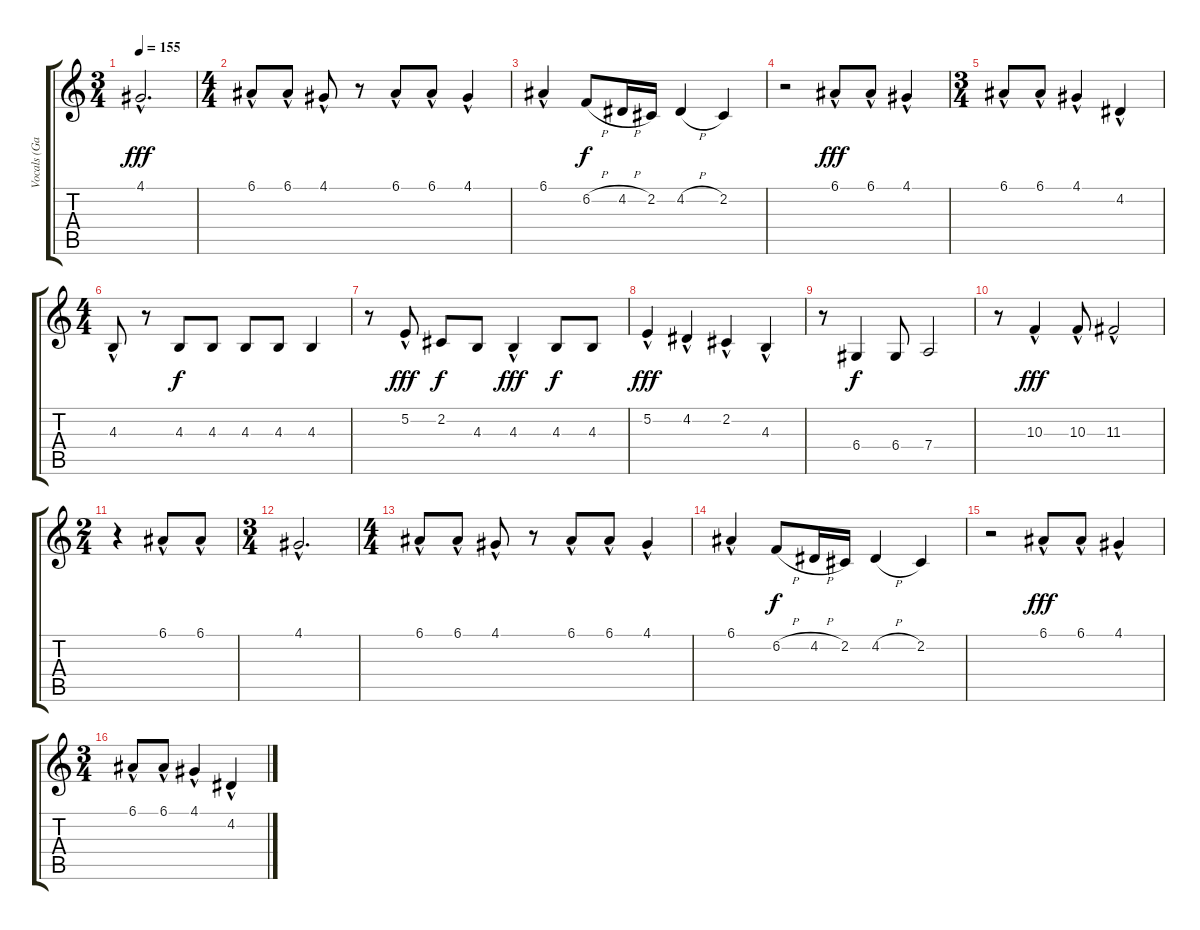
\track ("Vocals (Gabriel)" "Vocals (Ga") {instrument synthvoice}
\staff {score tabs}
\tuning (E4 B3 G3 D3 A2 E2) {hide}
\ts (3 4)
\tempo 155
\clef g2
\ks c
4.1{hac}.2{d dy fff} |
\ts (4 4)
6.1{hac}.8 6.1{hac}.8 4.1{hac}.8 r.8 6.1{hac}.8 6.1{hac}.8 4.1{hac}.4 |
6.1{hac}.4 6.2{h}.8{dy f} 4.2{h}.16 2.2.16 4.2{h}.4 2.2.4 |
r.2 6.1{hac}.8{dy fff} 6.1{hac}.8 4.1{hac}.4 |
\ts (3 4)
6.1{hac}.8 6.1{hac}.8 4.1{hac}.4 4.2{hac}.4 |
\ts (4 4)
4.3{hac}.8 r.8 4.3.8{dy f} 4.3.8 4.3.8 4.3.8 4.3.4 |
r.8 5.2{hac}.8{dy fff} 2.2.8{dy f} 4.3.8 4.3{hac}.4{dy fff} 4.3.8{dy f} 4.3.8 |
5.2{hac}.4{dy fff} 4.2{hac}.4 2.2{hac}.4 4.3{hac}.4 |
r.8 6.4.4{dy f} 6.4.8 7.4.2 |
r.8 10.3{hac}.4{dy fff} 10.3{hac}.8 11.3{hac}.2 |
\ts (2 4)
r.4 6.1{hac}.8 6.1{hac}.8 |
\ts (3 4)
4.1{hac}.2{d} |
\ts (4 4)
6.1{hac}.8 6.1{hac}.8 4.1{hac}.8 r.8 6.1{hac}.8 6.1{hac}.8 4.1{hac}.4 |
6.1{hac}.4 6.2{h}.8{dy f} 4.2{h}.16 2.2.16 4.2{h}.4 2.2.4 |
r.2 6.1{hac}.8{dy fff} 6.1{hac}.8 4.1{hac}.4 |
\ts (3 4)
6.1{hac}.8 6.1{hac}.8 4.1{hac}.4 4.2{hac}.4
